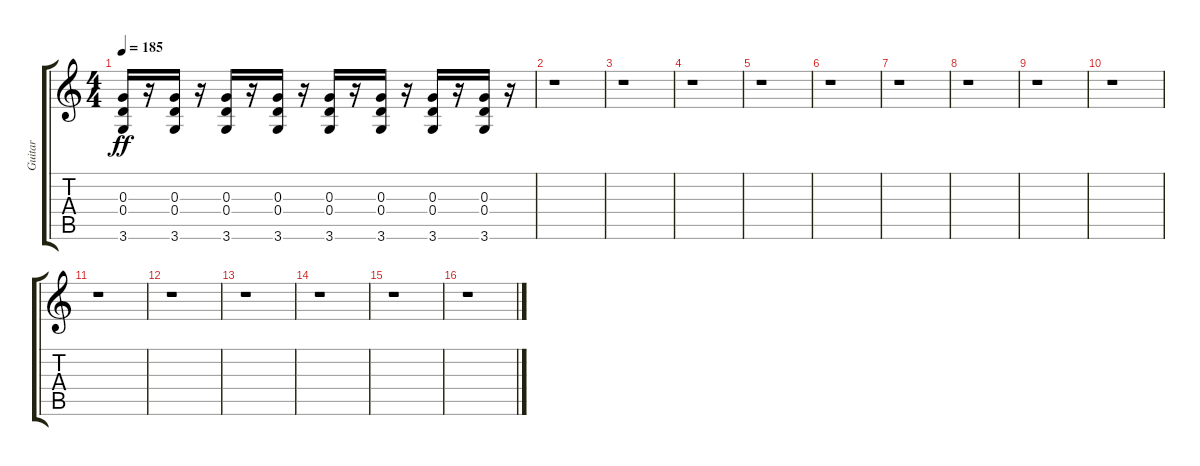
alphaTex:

\track ("Guitar" "Guitar") {instrument distortionguitar}
\staff {score tabs}
\tuning (E4 B3 G3 D3 A2 E2) {hide}
\ts (4 4)
\tempo 185
\clef g2
\ks c
(0.3 0.4 3.6).16{dy ff} r.16 (0.3 0.4 3.6).16 r.16 (0.3 0.4 3.6).16 r.16 (0.3 0.4 3.6).16 r.16 (0.3 0.4 3.6).16 r.16 (0.3 0.4 3.6).16 r.16 (0.3 0.4 3.6).16 r.16 (0.3 0.4 3.6).16 r.16 |
r.1 |
r.1 |
r.1 |
r.1 |
r.1 |
r.1 |
r.1 |
r.1 |
r.1 |
r.1 |
r.1 |
r.1 |
r.1 |
r.1 |
r.1
